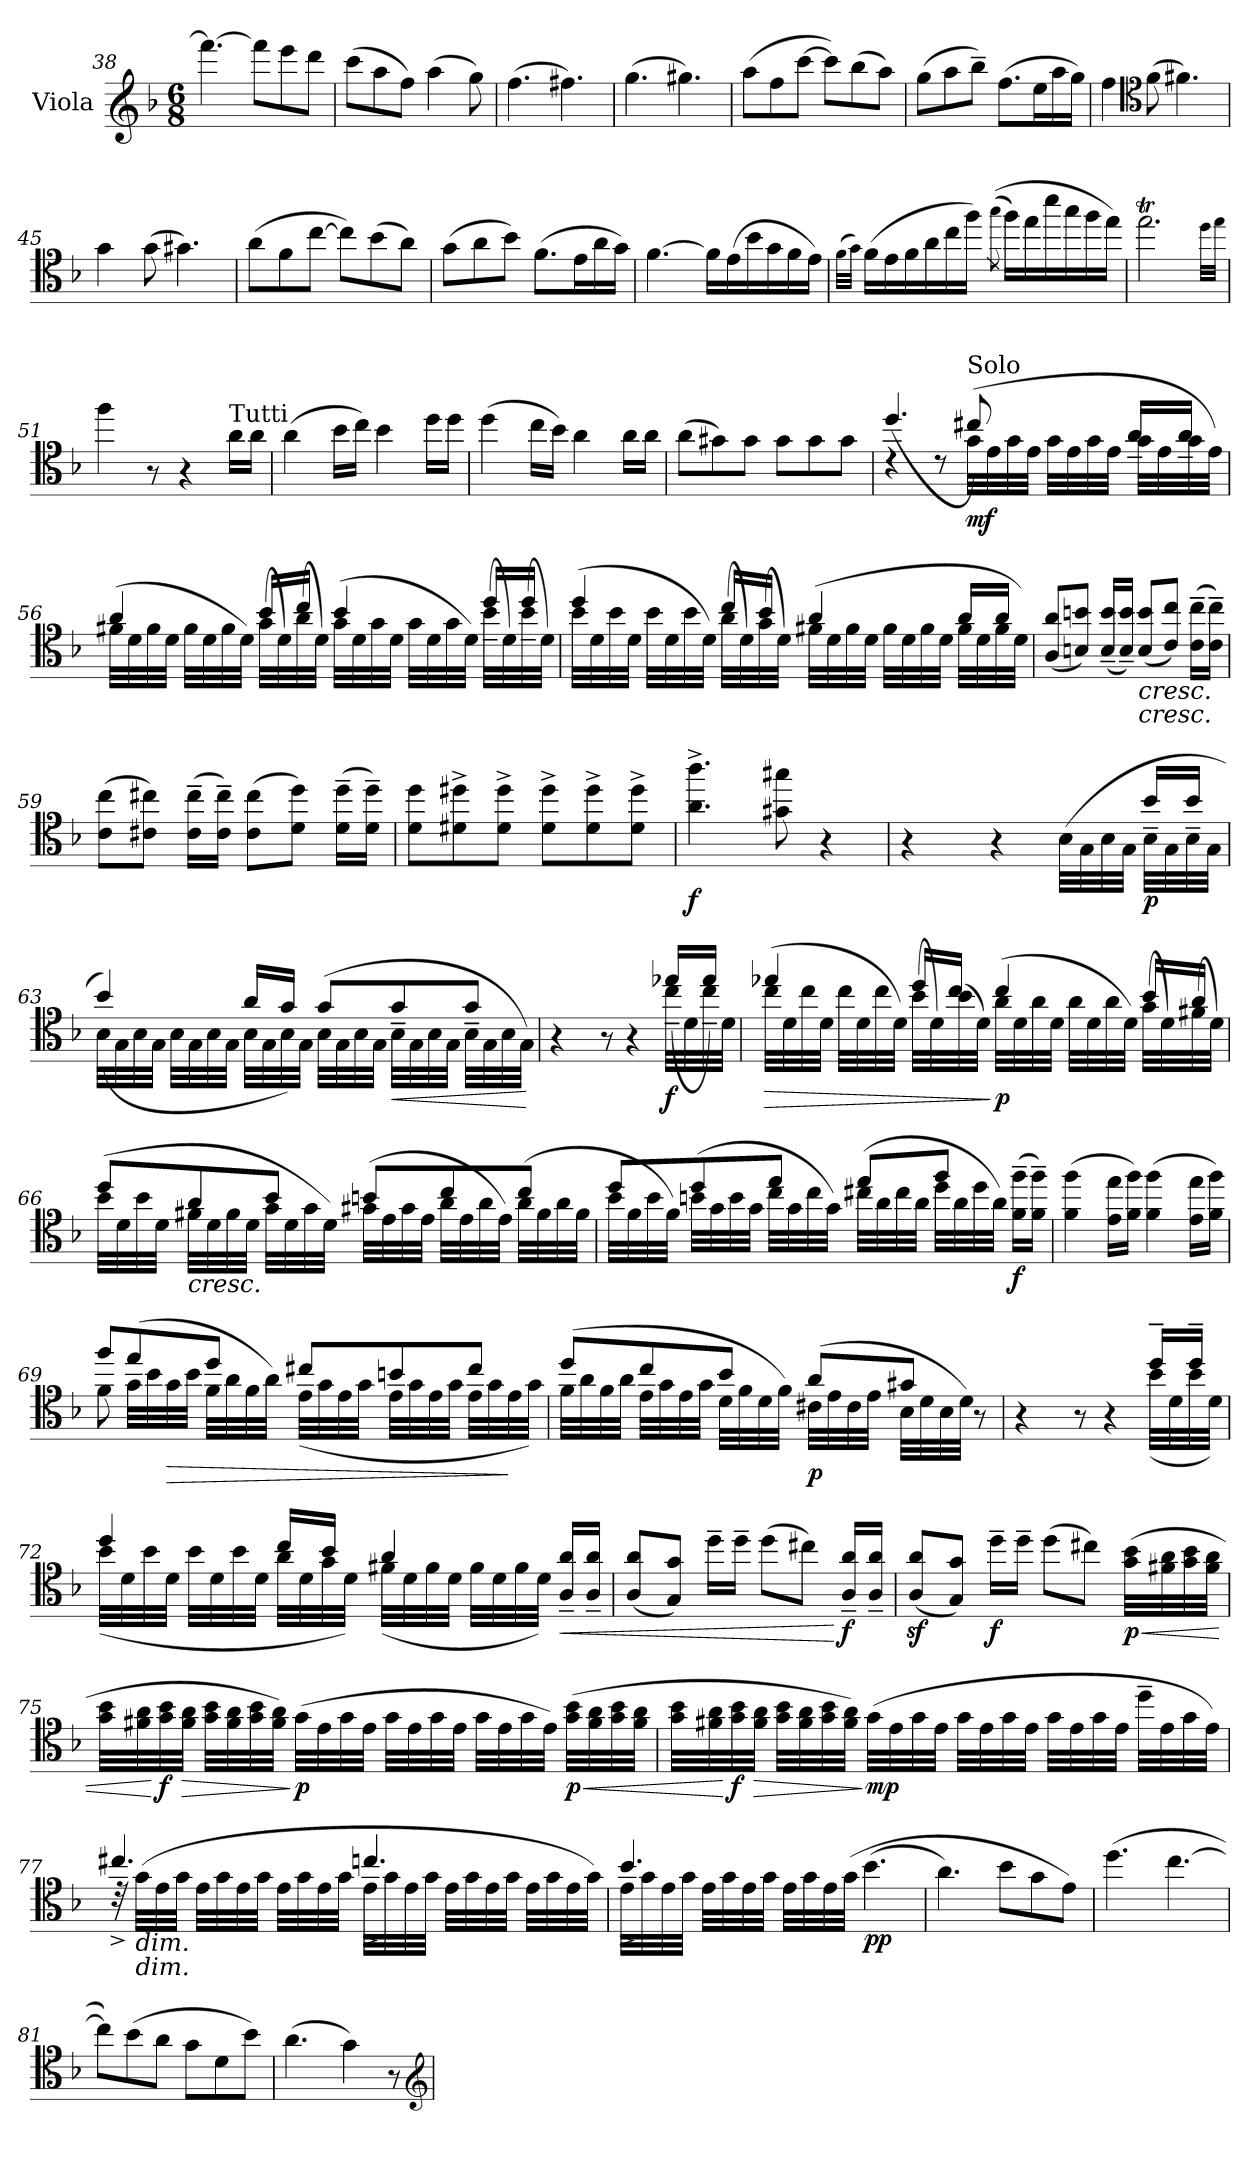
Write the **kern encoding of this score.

**kern	**dynam
*part1	*part1
*staff1	*staff1
*I"Viola	*
*I'Vla.	*
*clefG2	*
*k[b-]	*
*M6/8	*
=38	=38
4.fff\_	.
8fff\L]	.
8eee\	.
8ddd\J	.
=39	=39
(>8ccc\L	.
8aa\	.
8ff\J)	.
(>4aa\	.
8gg\)	.
=40	=40
(>4.ff\	.
4.ff#X\)	.
=41	=41
(>4.gg\	.
4.gg#X\)	.
=42	=42
(>8aa\L	.
8ff\	.
[8ccc\J	.
8ccc\L])	.
(>8bb-\	.
8aa\J)	.
=43	=43
(>8gg\L	.
8aa\	.
8bb-~\J)	.
(>8.ff\L	.
16ee\L	.
16aa\	.
16gg\JJ)	.
=44	=44
4ff\	.
*clefC4	*
(>8f\	.
4.f#X\)	.
=45	=45
4g\	.
(>8g\	.
4.g#X\)	.
=46	=46
(>8a\L	.
8f\	.
[8cc\J	.
8cc\L])	.
(>8b-\	.
8a\J)	.
=47	=47
(>8g\L	.
8a\	.
8b-\J)	.
(>8.f\L	.
16e\L	.
16a\	.
16g\JJ)	.
=48	=48
[4.f\	.
16f\LL]	.
(>16e\	.
16b-\	.
16g\	.
16f\	.
16e\JJ)	.
=49	=49
(<32qf\LLL	.
32qg\JJJ)	.
(>16f\LL	.
16e\	.
16f\	.
16a\	.
16cc\	.
16ff\JJ)	.
(<(>8qgg\	.
16ff\LL)	.
16ee\	.
16bb-\	.
16gg\	.
16ff\	.
16ee\JJ)	.
=50	=50
2.eet\	.
32qdd\LLL	.
32qee\JJJ	.
=51	=51
4ff\	.
8r	.
4r	.
!LO:TX:a:t=Tutti	!
16a!\LL	.
16a!\JJ	.
=52	=52
(>4a!\	.
16b-!\LL	.
16cc!\JJ)	.
4b-!\	.
16dd!\LL	.
16dd!\JJ	.
=53	=53
(>4dd!\	.
16cc!\LL	.
16b-!\JJ)	.
4a!\	.
16a!\LL	.
16a!\JJ	.
=54	=54
(>8a!\L	.
8g#X!\)	.
8g#!\J	.
8g#!\L	.
8g#!\	.
8g#!\J	.
=55	=55
*^	*
4rc	(>4.dd!/	.
8rc	.	.
!LO:TX:a:t=Solo	!	!
!	!	!LO:DY:b
(<32g\LLL	8cc#X!/)	mf
32e\	.	.
32g\	.	.
32e\JJJ	.	.
32g\LLL	8ryy	.
32e\	.	.
32g\	.	.
32e\JJJ	.	.
32g\LLL	16a~/LL	.
32e\	.	.
32g\	16a~/JJ	.
32e\JJJ)	.	.
=56	=56	=56
(>32f#X\LLL	4a/	.
32d\	.	.
32f#\	.	.
32d\JJJ	.	.
32f#\LLL	.	.
32d\	.	.
32f#\	.	.
32d\JJJ)	.	.
(>32g\LLL	16b-/LL	.
32d\)	.	.
(>32a\	16cc/JJ	.
32d\JJJ)	.	.
(>32g\LLL	4b-/	.
32d\	.	.
32g\	.	.
32d\JJJ	.	.
32g\LLL	.	.
32d\	.	.
32g\	.	.
32d\JJJ)	.	.
(>32b-\LLL	16dd~/LL	.
32d\)	.	.
(>32b-\	16dd~/JJ	.
32d\JJJ)	.	.
=57	=57	=57
(>32b-\LLL	4dd/	.
32d\	.	.
32b-\	.	.
32d\JJJ	.	.
32b-\LLL	.	.
32d\	.	.
32b-\	.	.
32d\JJJ)	.	.
(>32a\LLL	16cc/LL	.
32d\)	.	.
(>32g\	16b-/JJ	.
32d\JJJ)	.	.
(<32f#X\LLL	4a/	.
32d\	.	.
32f#\	.	.
32d\JJJ	.	.
32f#\LLL	.	.
32d\	.	.
32f#\	.	.
32d\JJJ	.	.
32f#\LLL	16a/LL	.
32d\	.	.
32f#\	16a/JJ	.
32d\JJJ)	.	.
*v	*v	*
=58	=58
(>8A/ 8a\L	.
8Bn/ 8bn\J)	.
(>16B/~ 16b\~LL	.
16B/~ 16b\~JJ)	.
!LO:TX:b:i:t=cresc.	!
!LO:TX:b:i:t=cresc.	!
(>8B/ 8b\L	.
8c\ 8cc\J)	.
(>16c\~ 16cc\~LL	.
16c\~ 16cc\~JJ)	.
=59	=59
(>8c\ 8cc\L	.
8c#X\ 8cc#X\J)	.
(>16c#\~ 16cc#\~LL	.
16c#\~ 16cc#\~JJ)	.
(>8c#\ 8cc#\L	.
8d\ 8dd\J)	.
(>16d\~ 16dd\~LL	.
16d\~ 16dd\~JJ)	.
=60	=60
8d\ 8dd\L	.
8d#X\^ 8dd#X\^	.
8d#\^ 8dd#\^J	.
8d#\^ 8dd#\^L	.
8d#\^ 8dd#\^	.
8d#\^ 8dd#\^J	.
=61	=61
!	!LO:DY:b
4.a\^ 4.aa\^	f
8g#X\ 8gg#X\	.
4r	.
=62	=62
*^	*
4r	8ryy	.
*v	*v	*
4r	.
(>32B-\LLL	.
32G\	.
32B-\	.
32G\JJJ	.
*^	*
!	!	!LO:DY:b
32B-\LLL	16b-~/LL	p
32G\	.	.
32B-\	16b-~/JJ	.
32G\JJJ	.	.
=63	=63	=63
32B-\LLL	(>4b-/)	.
32G\	.	.
32B-\	.	.
32G\JJJ	.	.
32B-\LLL	.	.
32G\	.	.
32B-\	.	.
32G\JJJ	.	.
32B-\LLL	16a/LL	.
32G\	.	.
32B-\	16g/JJ)	.
32G\JJJ	.	.
(>32B-\LLL	8g/L	.
32G\	.	.
32B-\	.	.
32G\JJJ	.	.
!	!	!LO:HP:b
32B-\LLL	8g~/	<
32G\	.	.
32B-\	.	.
32G\JJJ	.	.
32B-\LLL	8g~/J	.
32G\	.	.
32B-\	.	.
32G\JJJ)	.	.
*v	*v	*
.	[
=64	=64
*^	*
4r	8ryy	.
*v	*v	*
8r	.
4r	.
*^	*
!	!	!LO:DY:b
32cc\LLL	(>16ee-X~/LL	f
32d\	.	.
32cc\	16ee-~/JJ)	.
32d\JJJ	.	.
=65	=65	=65
!	!	!LO:HP:b
(>32cc\LLL	4ee-X/	>
32d\	.	.
32cc\	.	.
32d\JJJ	.	.
32cc\LLL	.	.
32d\	.	.
32cc\	.	.
32d\JJJ)	.	.
(>32b-\LLL	16dd/LL	.
32d\)	.	.
(>32b-\	16cc/JJ	.
32d\JJJ)	.	.
!	!	!LO:DY:n=1:b
(>32a\LLL	4cc/	] p
32d\	.	.
32a\	.	.
32d\JJJ	.	.
32a\LLL	.	.
32d\	.	.
32a\	.	.
32d\JJJ)	.	.
(>32g\LLL	16b-/LL	.
32d\)	.	.
(>32f#X\	16a/JJ	.
32d\JJJ)	.	.
=66	=66	=66
(<32b-\LLL	8dd/L	.
32d\	.	.
32b-\	.	.
32d\JJJ	.	.
!LO:TX:b:i:t=cresc.	!	!
32f#X\LLL	8a/	.
32d\	.	.
32f#\	.	.
32d\JJJ	.	.
32g\LLL	8b-/J	.
32d\	.	.
32g\	.	.
32d\JJJ)	.	.
(<32g#X\LLL	8bn/L	.
32e\	.	.
32g#\	.	.
32e\JJJ	.	.
32a\LLL	8cc/	.
32e\	.	.
32a\	.	.
32e\JJJ)	.	.
(<32a\LLL	8cc/J	.
32f#\	.	.
32a\	.	.
32f#\JJJ	.	.
=67	=67	=67
32b-\LLL	8dd/L	.
32f\	.	.
32b-\	.	.
32f\JJJ)	.	.
(<32bn\LLL	8dd/	.
32g\	.	.
32b\	.	.
32g\JJJ	.	.
32cc\LLL	8ee/J	.
32g\	.	.
32cc\	.	.
32g\JJJ)	.	.
(<32cc#X\LLL	8ee/L	.
32a\	.	.
32cc#\	.	.
32a\JJJ	.	.
32dd\LLL	8ff/J	.
32a\	.	.
32dd\	.	.
32a\JJJ)	.	.
!	!	!LO:DY:b
(>16f\~ 16ff\~LL	8ryy	f
16f\~ 16ff\~JJ)	.	.
*v	*v	*
=68	=68
(>4f\ 4ff\	.
16e\ 16ee\LL	.
16f\ 16ff\JJ)	.
(>4f\ 4ff\	.
16e\ 16ee\LL	.
16f\ 16ff\JJ)	.
=69	=69
*^	*
8ff/L	8f\	.
(>8ee/	32g\LLL	.
.	32b-\	.
!	!	!LO:HP:b
.	32g\	>
.	32b-\JJJ	.
8dd/J	32f\LLL	.
.	32a\	.
.	32f\	.
.	32a\JJJ)	.
8cc#X/L	(>32e\LLL	.
.	32g\	.
.	32e\	.
.	32g\JJJ	.
8bn/	32e\LLL	.
.	32g\	.
.	32e\	.
.	32g\JJJ	.
8cc#/J	32e\LLL	.
.	32g\	.
.	32e\	]
.	32g\JJJ)	.
=70	=70	=70
(>8dd/L	32f\LLL	.
.	32a\	.
.	32f\	.
.	32a\JJJ	.
8cc/	32e\LLL	.
.	32g\	.
.	32e\	.
.	32g\JJJ	.
8b-/J	32d\LLL	.
.	32f\	.
.	32d\	.
.	32f\JJJ)	.
!	!	!LO:DY:b
(>8a/L	32c#X\LLL	p
.	32e\	.
.	32c#\	.
.	32e\JJJ	.
8g#X/J	32B-\LLL	.
.	32d\	.
.	32B-\	.
.	32d\JJJ)	.
8r	8ryy	.
=71	=71	=71
4r	8ryy	.
*v	*v	*
8r	.
4r	.
*^	*
16dd~/LL	(>32b-\LLL	.
.	32d\	.
16dd~/JJ	32b-\	.
.	32d\JJJ)	.
=72	=72	=72
4dd/	(>32b-\LLL	.
.	32d\	.
.	32b-\	.
.	32d\JJJ	.
.	32b-\LLL	.
.	32d\	.
.	32b-\	.
.	32d\JJJ	.
16cc/LL	32a\LLL	.
.	32d\	.
16b-/JJ	32g\	.
.	32d\JJJ)	.
4a/	(>32f#X\LLL	.
.	32d\	.
.	32f#\	.
.	32d\JJJ	.
.	32f#\LLL	.
.	32d\	.
.	32f#\	.
.	32d\JJJ)	.
!	!	!LO:HP:b
16A/~ 16a/~LL	8ryy	<
16A/~ 16a/~JJ	.	.
*v	*v	*
=73	=73
(<8A/ 8a\L	.
8G/ 8g\J)	.
16dd~\LL	.
16dd~\JJ	.
(>8dd\L	.
8cc#X\J)	.
!	!LO:DY:n=1:b
16A/~ 16a\~LL	[ f
16A/~ 16a\~JJ	.
=74	=74
(<8A/z< 8a\z<L	.
8G/ 8g\J)	.
!	!LO:DY:b
16dd~\LL	f
16dd~\JJ	.
(>8dd\L	.
8cc#X\J)	.
!	!LO:HP:b
!	!LO:DY:n=1:b
(>32g\ 32b-\LLL	< p
32f#X\ 32a\	.
32g\ 32b-\	.
32f#\ 32a\JJJ	.
=75	=75
32g\ 32b-\LLL	.
32f#X\ 32a\	.
!	!LO:DY:n=1:b
32g\ 32b-\	[ f
!	!LO:HP:b
32f#\ 32a\JJJ	>
32g\ 32b-\LLL	.
32f#\ 32a\	.
32g\ 32b-\	.
32f#\ 32a\JJJ)	.
!	!LO:DY:n=2:b
(>32g\LLL	] p
32e\	.
32g\	.
32e\JJJ	.
32g\LLL	.
32e\	.
32g\	.
32e\JJJ	.
32g\LLL	.
32e\	.
32g\	.
32e\JJJ)	.
!	!LO:HP:b
!	!LO:DY:n=3:b
(>32g\ 32b-\LLL	< p
32f#\ 32a\	.
32g\ 32b-\	.
32f#\ 32a\JJJ	.
=76	=76
32g\ 32b-\LLL	.
32f#X\ 32a\	.
!	!LO:DY:n=1:b
32g\ 32b-\	[ f
!	!LO:HP:b
32f#\ 32a\JJJ	>
32g\ 32b-\LLL	.
32f#\ 32a\	.
32g\ 32b-\	.
32f#\ 32a\JJJ)	.
!	!LO:DY:n=2:b
(>32g\LLL	] mp
32e\	.
32g\	.
32e\JJJ	.
32g\LLL	.
32e\	.
32g\	.
32e\JJJ	.
32g\LLL	.
32e\	.
32g\	.
32e\JJJ	.
32dd~\LLL	.
32e\	.
32g\	.
32e\JJJ)	.
=77	=77
*^	*
32rc	4.cc#X^/	.
!LO:TX:b:i:t=dim.	!	!
!LO:TX:b:i:t=dim.	!	!
(>32g\LLL	.	.
32e\	.	.
32g\JJJ	.	.
32e\LLL	.	.
32g\	.	.
32e\	.	.
32g\JJJ	.	.
32e\LLL	.	.
32g\	.	.
32e\	.	.
32g\JJJ	.	.
32e\LLL	4.ccn^/	.
32g\	.	.
32e\	.	.
32g\JJJ	.	.
32e\LLL	.	.
32g\	.	.
32e\	.	.
32g\JJJ	.	.
32e\LLL	.	.
32g\	.	.
32e\	.	.
32g\JJJ)	.	.
=78	=78	=78
32e\LLL	(>4.b-^/	.
32g\	.	.
32e\	.	.
32g\JJJ	.	.
32e\LLL	.	.
32g\	.	.
32e\	.	.
32g\JJJ	.	.
32e\LLL	.	.
32g\	.	.
32e\	.	.
(32g\JJJ	.	.
!	!	!LO:DY:b
(>4.b-\	4.ryy	pp
*v	*v	*
=79	=79
4.a\)	.
8b-\L	.
8g\	.
8e\J)	.
=80	=80
(>4.dd\	.
[4.cc\	.
=81	=81
8cc\L])	.
(>8b-\	.
8a\J	.
8g\L	.
8d\	.
8b-\J)	.
=82	=82
(>4.a\	.
4g\)	.
8r	.
*clefG2	*
=	=
*-	*-
